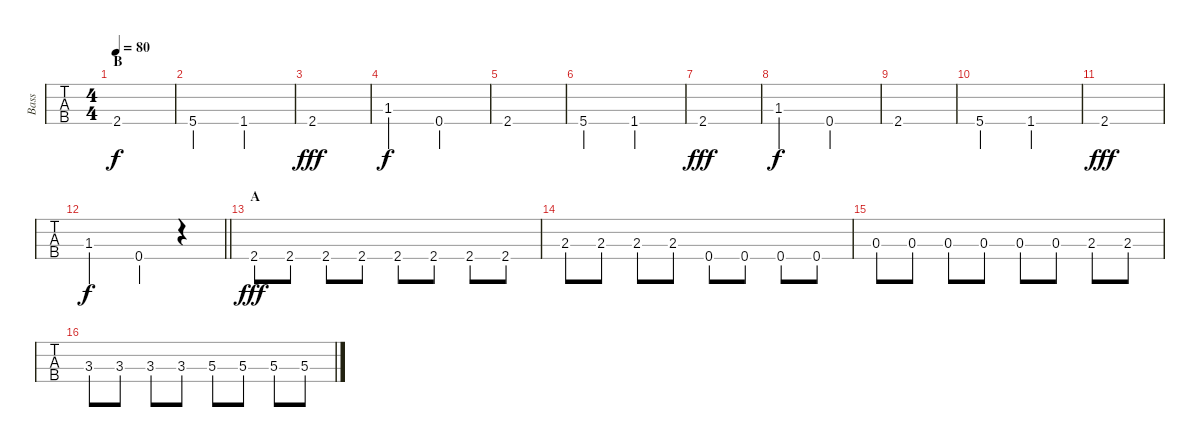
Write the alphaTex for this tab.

\track ("Bass" "Bass") {instrument electricbassfinger}
\staff {tabs}
\tuning (G2 D2 A1 D1) {hide}
\ts (4 4)
\section ("" "B")
\tempo 80
\clef f4
\ks c
2.4.1{dy f} |
5.4.2 1.4.2 |
2.4.1{dy fff} |
1.3.2{dy f} 0.4.2 |
2.4.1 |
5.4.2 1.4.2 |
2.4.1{dy fff} |
1.3.2{dy f} 0.4.2 |
2.4.1 |
5.4.2 1.4.2 |
2.4.1{dy fff} |
\barLineRight lightlight
1.3.2{dy f} 0.4.4 r.4 |
\section ("" "A")
2.4.8{dy fff} 2.4.8 2.4.8 2.4.8 2.4.8 2.4.8 2.4.8 2.4.8 |
2.3.8 2.3.8 2.3.8 2.3.8 0.4.8 0.4.8 0.4.8 0.4.8 |
0.3.8 0.3.8 0.3.8 0.3.8 0.3.8 0.3.8 2.3.8 2.3.8 |
3.3.8 3.3.8 3.3.8 3.3.8 5.3.8 5.3.8 5.3.8 5.3.8
